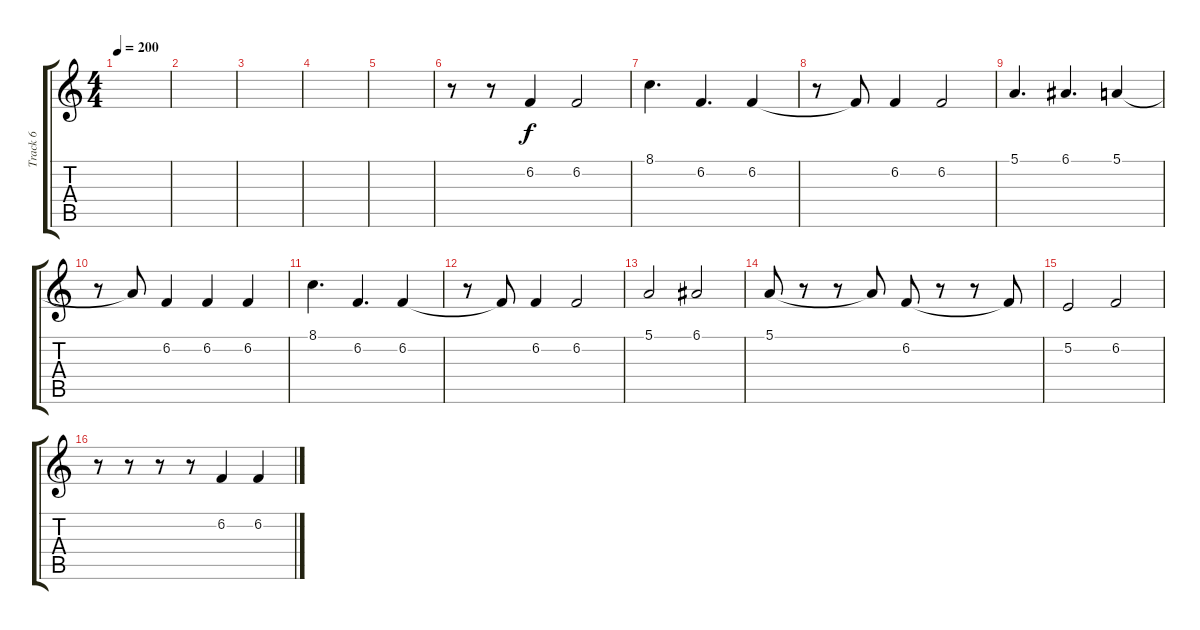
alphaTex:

\track ("Track 6" "Track 6") {instrument clarinet}
\staff {score tabs}
\tuning (E4 B3 G3 D3 A2 E2) {hide}
\ts (4 4)
\tempo 200
\clef g2
\ks c
|
|
|
|
|
r.8 r.8 6.2.4 6.2.2 |
8.1.4{d} 6.2.4{d} 6.2.4 |
r.8 6.2{t}.8 6.2.4 6.2.2 |
5.1.4{d} 6.1.4{d} 5.1.4 |
r.8 5.1{t}.8 6.2.4 6.2.4 6.2.4 |
8.1.4{d} 6.2.4{d} 6.2.4 |
r.8 6.2{t}.8 6.2.4 6.2.2 |
5.1.2 6.1.2 |
5.1.8 r.8 r.8 5.1{t}.8 6.2.8{volume 13} r.8 r.8 6.2{t}.8 |
5.2.2 6.2.2 |
r.8 r.8 r.8 r.8 6.2.4 6.2.4
